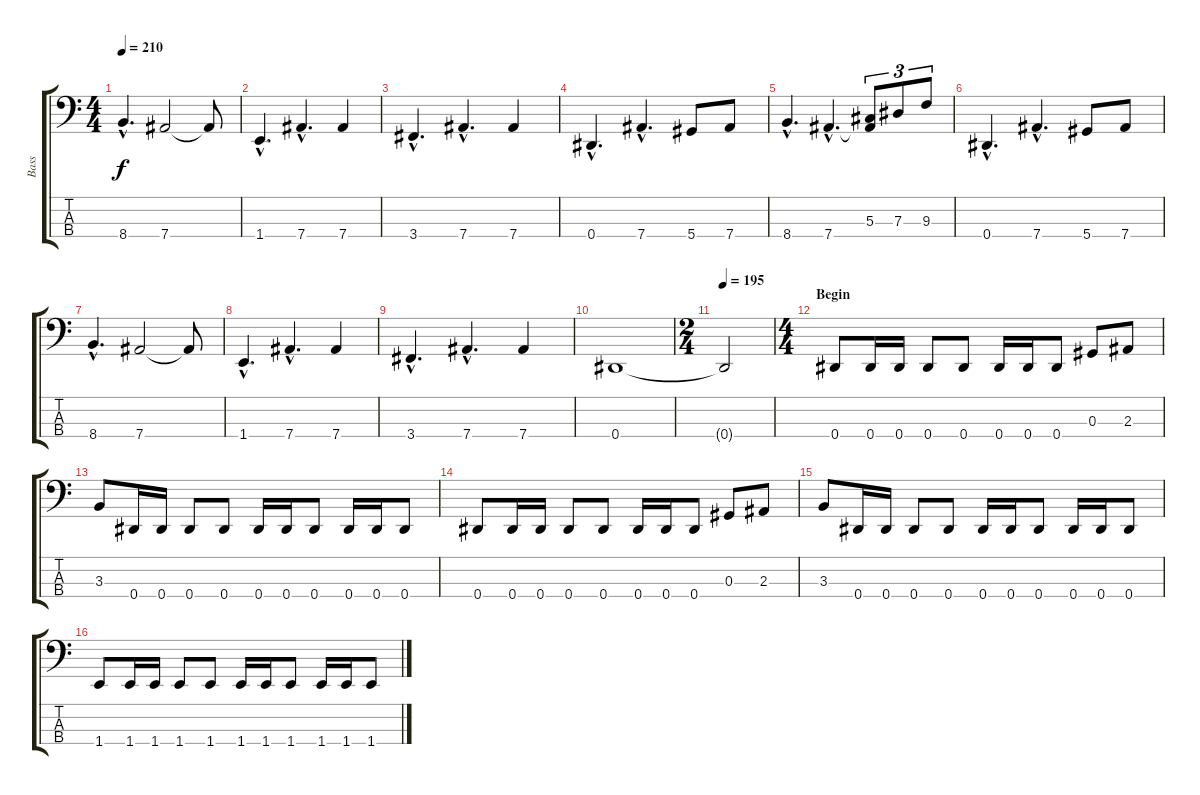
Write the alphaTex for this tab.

\track ("Bass" "Bass") {instrument electricbasspick}
\staff {score tabs}
\tuning (Gb2 Db2 Ab1 Eb1) {hide}
\ts (4 4)
\tempo 210
\clef f4
\ks c
8.4{hac}.4{d dy f} 7.4.2 7.4{t}.8 |
1.4{hac}.4{d} 7.4{hac}.4{d} 7.4.4 |
3.4{hac}.4{d} 7.4{hac}.4{d} 7.4.4 |
0.4{hac}.4{d} 7.4{hac}.4{d} 5.4.8 7.4.8 |
8.4{hac}.4{d} 7.4{hac}.4{d} (5.3 7.4{t}).8{tu (3 2)} 7.3.8{tu (3 2)} 9.3.8{tu (3 2)} |
0.4{hac}.4{d} 7.4{hac}.4{d} 5.4.8 7.4.8 |
8.4{hac}.4{d} 7.4.2 7.4{t}.8 |
1.4{hac}.4{d} 7.4{hac}.4{d} 7.4.4 |
3.4{hac}.4{d} 7.4{hac}.4{d} 7.4.4 |
0.4.1 |
\ts (2 4)
\tempo 195
0.4{t}.2 |
\ts (4 4)
\section ("" "Begin")
0.4.8 0.4.16 0.4.16 0.4.8 0.4.8 0.4.16 0.4.16 0.4.8 0.3.8 2.3.8 |
3.3.8 0.4.16 0.4.16 0.4.8 0.4.8 0.4.16 0.4.16 0.4.8 0.4.16 0.4.16 0.4.8 |
0.4.8 0.4.16 0.4.16 0.4.8 0.4.8 0.4.16 0.4.16 0.4.8 0.3.8 2.3.8 |
3.3.8 0.4.16 0.4.16 0.4.8 0.4.8 0.4.16 0.4.16 0.4.8 0.4.16 0.4.16 0.4.8 |
1.4.8 1.4.16 1.4.16 1.4.8 1.4.8 1.4.16 1.4.16 1.4.8 1.4.16 1.4.16 1.4.8
